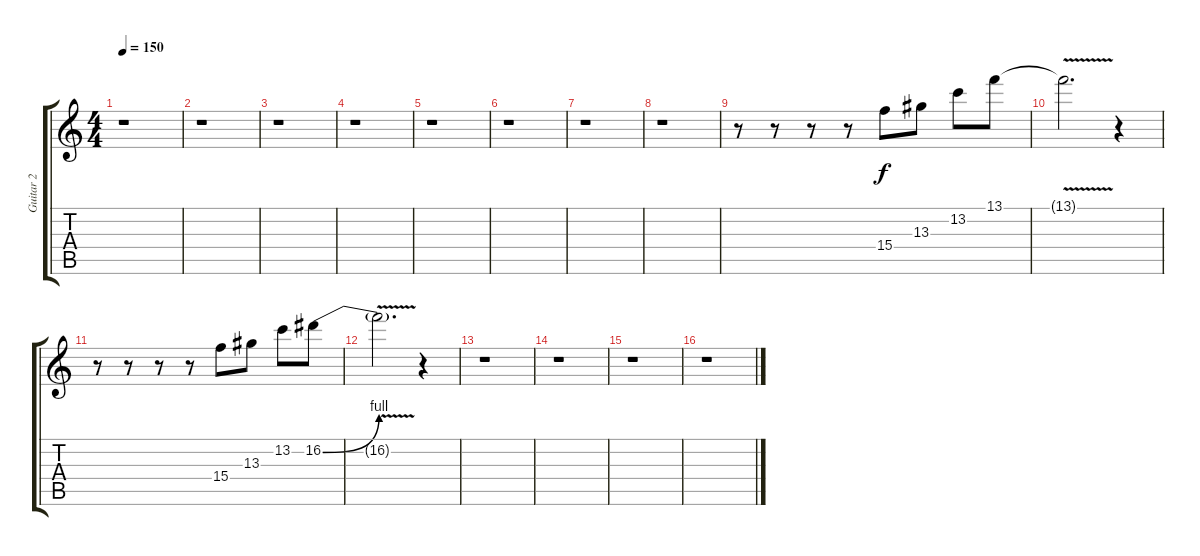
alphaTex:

\track ("Guitar 2" "Guitar 2") {instrument overdrivenguitar}
\staff {score tabs}
\tuning (E4 B3 G3 D3 A2 E2) {hide}
\ts (4 4)
\tempo 150
\clef g2
\ks c
r.1{dy f} |
r.1 |
r.1 |
r.1 |
r.1 |
r.1 |
r.1 |
r.1 |
r.8 r.8 r.8 r.8 15.4.8 13.3.8 13.2.8 13.1.8 |
13.1{v t}.2{d} r.4 |
r.8 r.8 r.8 r.8 15.4.8 13.3.8 13.2.8 16.2{be (bend 0 0 60 4)}.8 |
16.2{v t}.2{d} r.4 |
r.1 |
r.1 |
r.1 |
r.1
